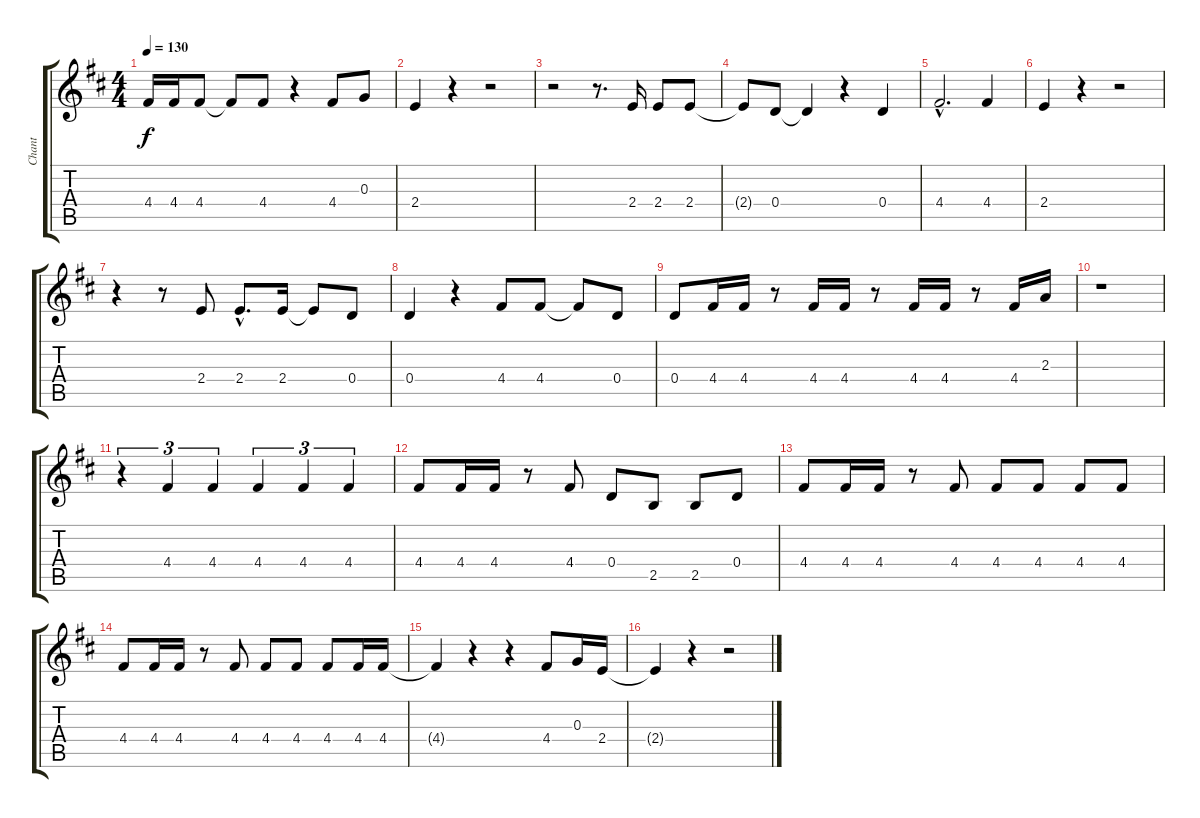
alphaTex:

\track ("Chant" "Chant") {instrument electricguitarmuted}
\staff {score tabs}
\tuning (E4 B3 G3 D3 A2 E2) {hide}
\ts (4 4)
\tempo 130
\clef g2
\ks d
4.4.16{dy f} 4.4.16 4.4.8 4.4{t}.8 4.4.8 r.4 4.4.8 0.3.8 |
2.4.4 r.4 r.2 |
r.2 r.8{d} 2.4.16 2.4.8 2.4.8 |
2.4{t}.8 0.4.8 0.4{t}.4 r.4 0.4.4 |
4.4{hac}.2{d} 4.4.4 |
2.4.4 r.4 r.2 |
r.4 r.8 2.4.8 2.4{hac}.8{d} 2.4.16 2.4{t}.8 0.4.8 |
0.4.4 r.4 4.4.8 4.4.8 4.4{t}.8 0.4.8 |
0.4.8 4.4.16 4.4.16 r.8 4.4.16 4.4.16 r.8 4.4.16 4.4.16 r.8 4.4.16 2.3.16 |
r.1 |
r.4{tu (3 2)} 4.4.4{tu (3 2)} 4.4.4{tu (3 2)} 4.4.4{tu (3 2)} 4.4.4{tu (3 2)} 4.4.4{tu (3 2)} |
4.4.8 4.4.16 4.4.16 r.8 4.4.8 0.4.8 2.5.8 2.5.8 0.4.8 |
4.4.8 4.4.16 4.4.16 r.8 4.4.8 4.4.8 4.4.8 4.4.8 4.4.8 |
4.4.8 4.4.16 4.4.16 r.8 4.4.8 4.4.8 4.4.8 4.4.8 4.4.16 4.4.16 |
4.4{t}.4 r.4 r.4 4.4.8 0.3.16 2.4.16 |
2.4{t}.4 r.4 r.2
